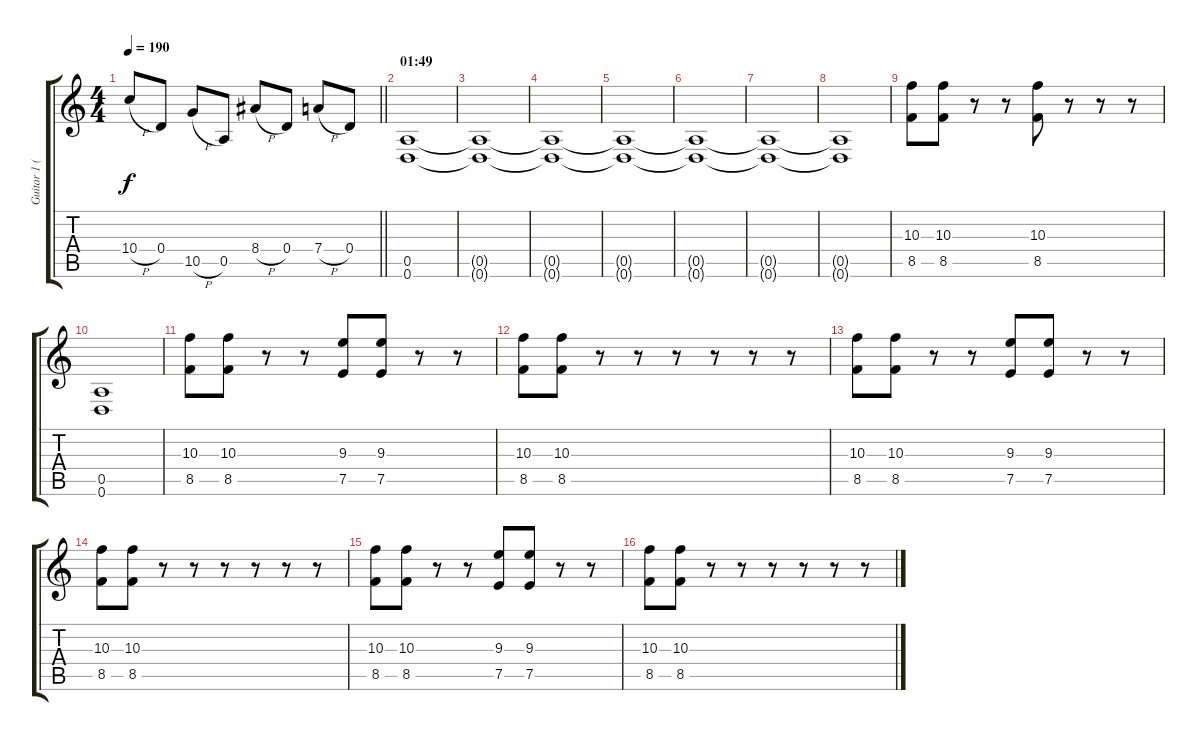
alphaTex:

\track ("Guitar 1 (Left Speaker)" "Guitar 1 (") {instrument distortionguitar}
\staff {score tabs}
\tuning (E4 B3 G3 D3 A2 D2) {hide}
\ts (4 4)
\tempo 190
\clef g2
\barLineRight lightlight
\ks c
10.4{h}.8{dy f} 0.4.8 10.5{h}.8 0.5.8 8.4{h}.8 0.4.8 7.4{h}.8 0.4.8 |
\section ("" "01:49")
(0.5 0.6).1 |
(0.5{t} 0.6{t}).1 |
(0.5{t} 0.6{t}).1 |
(0.5{t} 0.6{t}).1 |
(0.5{t} 0.6{t}).1 |
(0.5{t} 0.6{t}).1 |
(0.5{t} 0.6{t}).1 |
(10.3 8.5).8 (10.3 8.5).8 r.8 r.8 (10.3 8.5).8 r.8 r.8 r.8 |
(0.5 0.6).1 |
(10.3 8.5).8 (10.3 8.5).8 r.8 r.8 (9.3 7.5).8 (9.3 7.5).8 r.8 r.8 |
(10.3 8.5).8 (10.3 8.5).8 r.8 r.8 r.8 r.8 r.8 r.8 |
(10.3 8.5).8 (10.3 8.5).8 r.8 r.8 (9.3 7.5).8 (9.3 7.5).8 r.8 r.8 |
(10.3 8.5).8 (10.3 8.5).8 r.8 r.8 r.8 r.8 r.8 r.8 |
(10.3 8.5).8 (10.3 8.5).8 r.8 r.8 (9.3 7.5).8 (9.3 7.5).8 r.8 r.8 |
(10.3 8.5).8 (10.3 8.5).8 r.8 r.8 r.8 r.8 r.8 r.8
